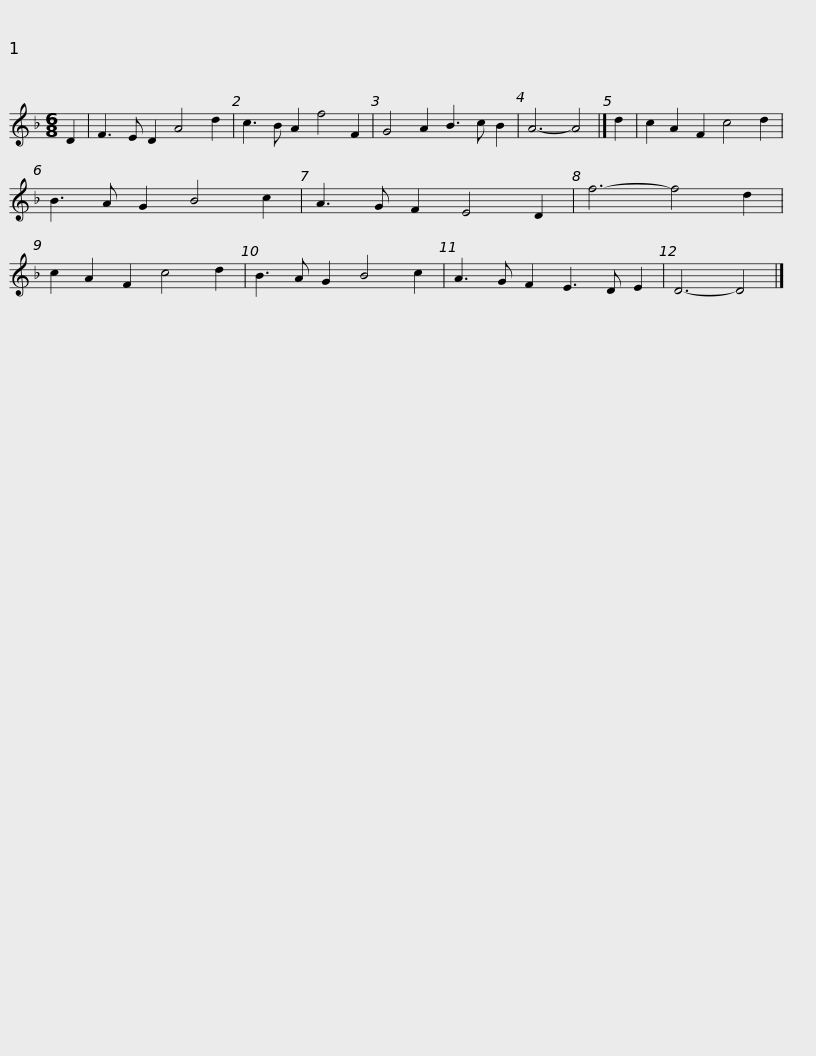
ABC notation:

X:1
L:1/8
M:6/8
I:linebreak $
K:Dmin
V:1 treble
V:1
 D2 | F3 E D2 A4 d2 | c3 B A2 f4 F2 | G4 A2 B3 c B2 | A6- A4 |] %5
 d2 | c2 A2 F2 c4 d2 | B3 A G2 B4 c2 |$ A3 G F2 E4 D2 | f6- f4 d2 | %10
 c2 A2 F2 c4 d2 | B3 A G2 B4 c2 | A3 G F2 E3 D E2 | D6- D4 |] %14
